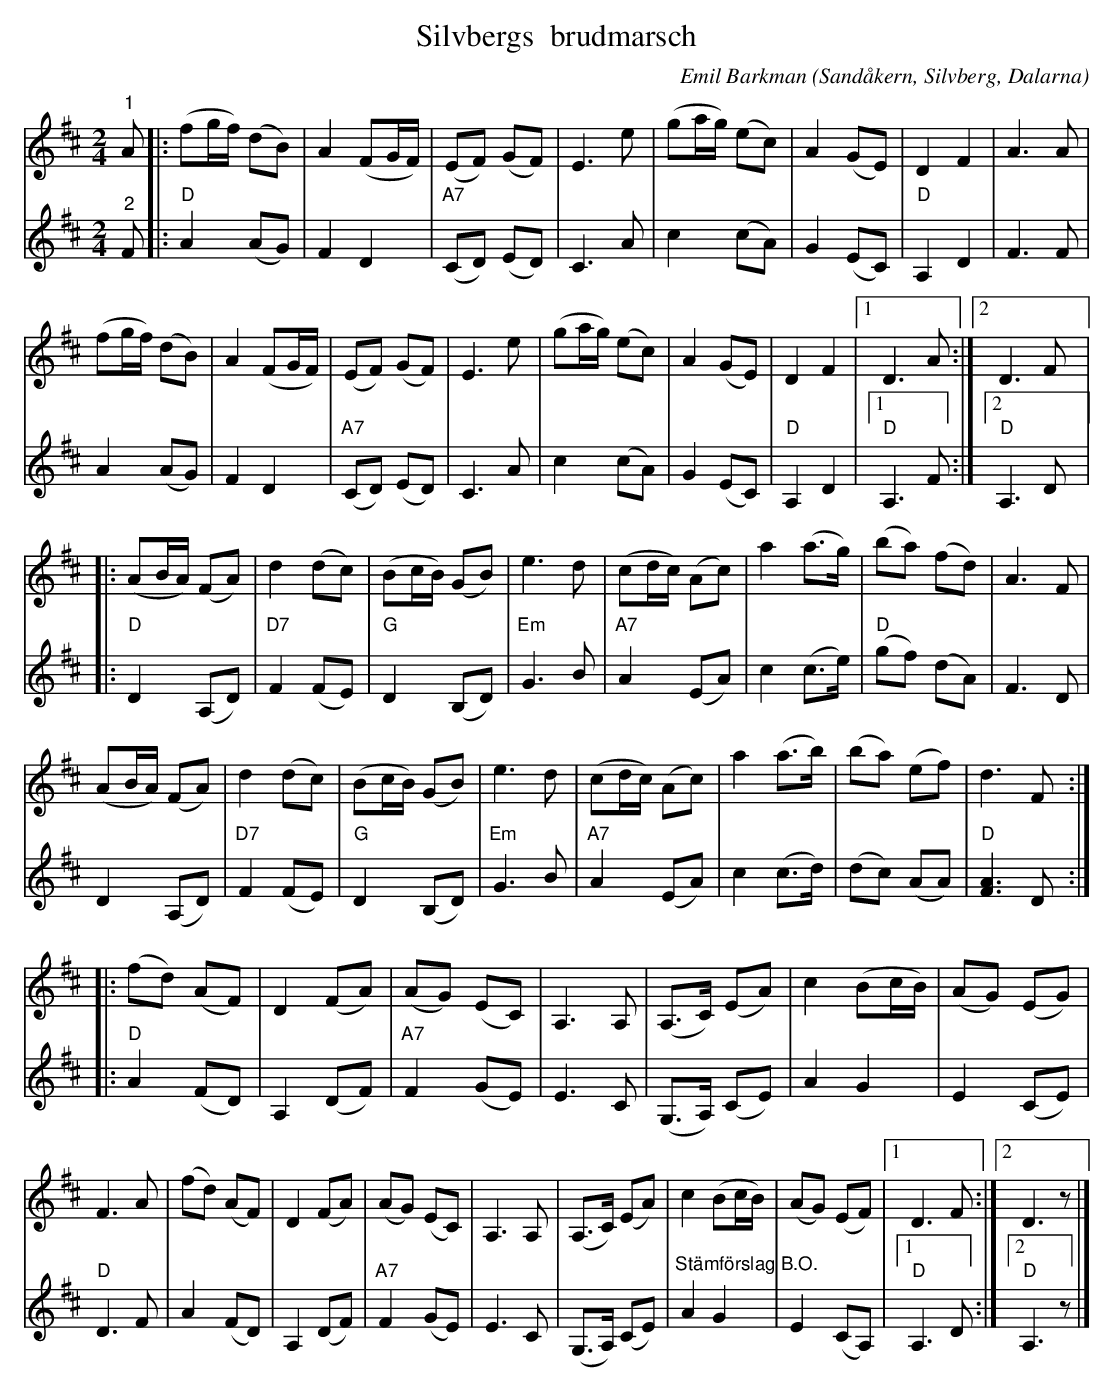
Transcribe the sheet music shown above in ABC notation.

X:1
T:Silvbergs  brudmarsch
C:Emil Barkman
O:Sandåkern, Silvberg, Dalarna
L:1/8
M:2/4
K:D
V:1
"^1" A |: (fg/f/) (dB) | A2 (FG/F/) | (EF) (GF) | E3 e | (ga/g/) (ec) | A2 (GE) | D2 F2 | A3 A |
(fg/f/) (dB) | A2 (FG/F/) | (EF) (GF) | E3 e | (ga/g/) (ec) | A2 (GE) | D2 F2 |1 D3 A :|2 D3 F |:
(AB/A/) (FA) | d2 (dc) | (Bc/B/) (GB) | e3 d | (cd/c/) (Ac) | a2 (a>g) | (ba) (fd) | A3 F |
(AB/A/) (FA) | d2 (dc) | (Bc/B/) (GB) | e3 d | (cd/c/) (Ac) | a2 (a>b) | (ba) (ef) | d3 F ::
(fd) (AF) | D2 (FA) | (AG) (EC) | A,3 A, | (A,>C) (EA) | c2 (Bc/B/) | (AG) (EG) |
F3 A | (fd) (AF) | D2 (FA) | (AG) (EC) | A,3 A, | (A,>C) (EA) | c2 (Bc/B/) | (AG) (EF) |1 D3 F :|2 D3 z |]
V:2
"^2" F |:"D" A2 (AG) | F2 D2 |"A7" (CD) (ED) | C3 A | c2 (cA) | G2 (EC) |"D" A,2 D2 | F3 F |
A2 (AG) | F2 D2 |"A7" (CD) (ED) | C3 A | c2 (cA) | G2 (EC) |"D" A,2 D2 |1"D" A,3 F :|2 "D" A,3 D |:
"D" D2 (A,D) |"D7" F2 (FE) |"G" D2 (B,D) | "Em" G3 B | "A7" A2 (EA) | c2 (c>e) | "D" (gf) (dA) | F3 D |
D2 (A,D) |"D7" F2 (FE) | "G" D2 (B,D) | "Em" G3 B | "A7" A2 (EA) | c2 (c>d) | (dc) (AA) | "D" [FA]3 D ::
"D" A2 (FD) | A,2 (DF) | "A7" F2 (GE) | E3 C | (G,>A,) (CE) | A2 G2 | E2 (CE) |"D" D3 F | A2 (FD) |
A,2 (DF) |"A7" F2 (GE) | E3 C | (G,>A,) (CE) | "^Stämförslag B.O." A2 G2 | E2 (CA,) |1 "D" A,3 D :|2"D" A,3 z |]
